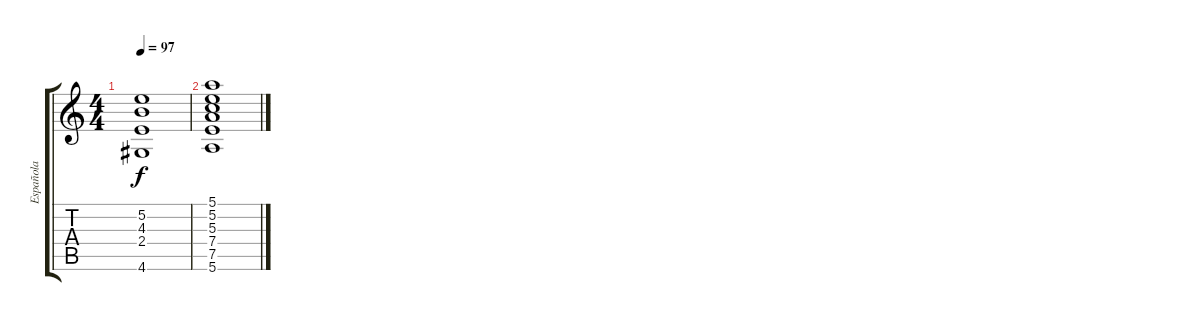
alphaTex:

\track ("Española" "Española") {instrument acousticguitarnylon}
\staff {score tabs}
\tuning (E4 B3 G3 D3 A2 E2) {hide}
\ts (4 4)
\tempo 97
\clef g2
\ks c
(5.2 4.3 2.4 4.6).1{dy f} |
(5.1 5.2 5.3 7.4 7.5 5.6).1
